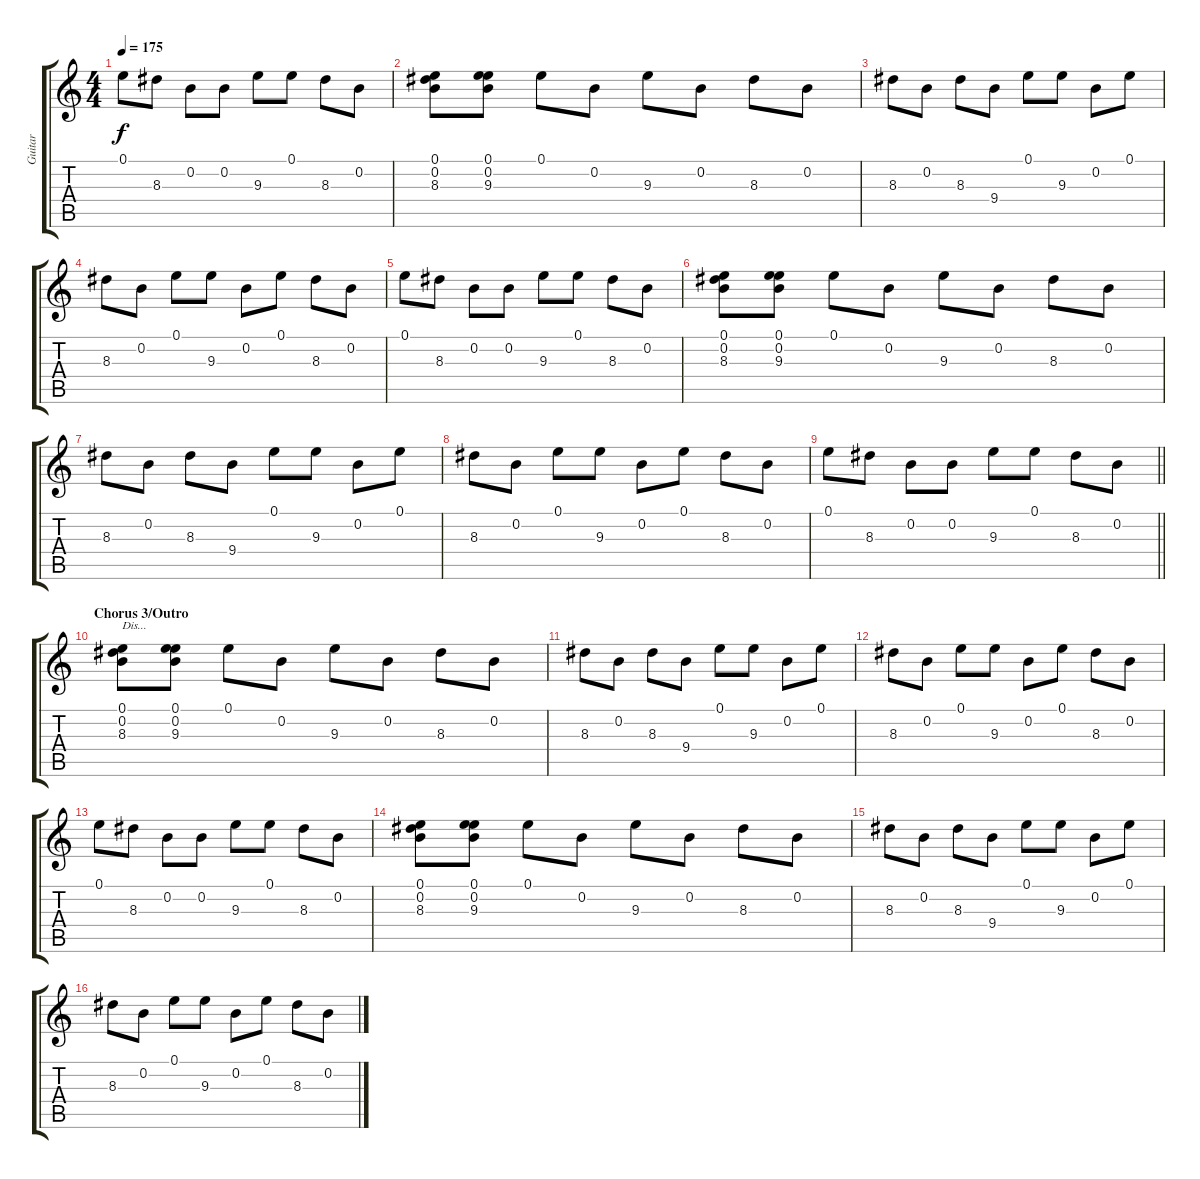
\track ("Guitar" "Guitar") {instrument electricguitarclean}
\staff {score tabs}
\tuning (E4 B3 G3 D3 A2 D2) {hide}
\ts (4 4)
\tempo 175
\clef g2
\ks c
0.1.8{dy f} 8.3.8 0.2.8 0.2.8 9.3.8 0.1.8 8.3.8 0.2.8 |
(0.1 0.2 8.3).8 (0.1 0.2 9.3).8 0.1.8 0.2.8 9.3.8 0.2.8 8.3.8 0.2.8 |
8.3.8 0.2.8 8.3.8 9.4.8 0.1.8 9.3.8 0.2.8 0.1.8 |
8.3.8 0.2.8 0.1.8 9.3.8 0.2.8 0.1.8 8.3.8 0.2.8 |
0.1.8 8.3.8 0.2.8 0.2.8 9.3.8 0.1.8 8.3.8 0.2.8 |
(0.1 0.2 8.3).8 (0.1 0.2 9.3).8 0.1.8 0.2.8 9.3.8 0.2.8 8.3.8 0.2.8 |
8.3.8 0.2.8 8.3.8 9.4.8 0.1.8 9.3.8 0.2.8 0.1.8 |
8.3.8 0.2.8 0.1.8 9.3.8 0.2.8 0.1.8 8.3.8 0.2.8 |
\barLineRight lightlight
0.1.8 8.3.8 0.2.8 0.2.8 9.3.8 0.1.8 8.3.8 0.2.8 |
\section ("" "Chorus 3/Outro")
(0.1 0.2 8.3).8{txt "Dis..." volume 16 instrument distortionguitar} (0.1 0.2 9.3).8 0.1.8 0.2.8 9.3.8 0.2.8 8.3.8 0.2.8 |
8.3.8 0.2.8 8.3.8 9.4.8 0.1.8 9.3.8 0.2.8 0.1.8 |
8.3.8 0.2.8 0.1.8 9.3.8 0.2.8 0.1.8 8.3.8 0.2.8 |
0.1.8 8.3.8 0.2.8 0.2.8 9.3.8 0.1.8 8.3.8 0.2.8 |
(0.1 0.2 8.3).8 (0.1 0.2 9.3).8 0.1.8 0.2.8 9.3.8 0.2.8 8.3.8 0.2.8 |
8.3.8 0.2.8 8.3.8 9.4.8 0.1.8 9.3.8 0.2.8 0.1.8 |
8.3.8 0.2.8 0.1.8 9.3.8 0.2.8 0.1.8 8.3.8 0.2.8
